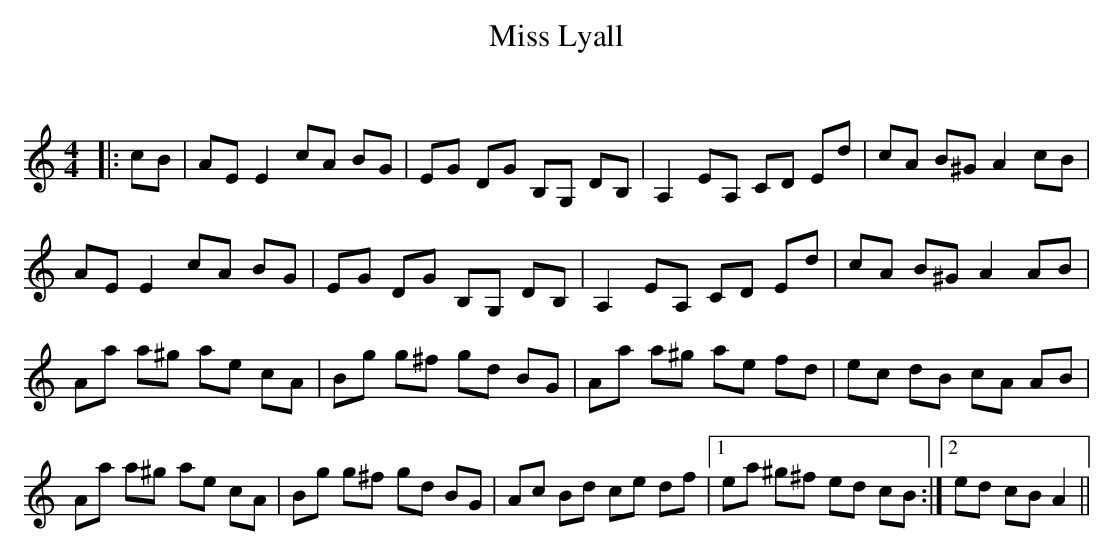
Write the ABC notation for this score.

X:1
T: Miss Lyall
C:
Q: 232
K:Am
M:4/4
L:1/8
|:cB|AE E2 cA BG|EG DG B,G, DB,|A,2 EA, CD Ed|cA B^G A2 cB|
AE E2 cA BG|EG DG B,G, DB,|A,2 EA, CD Ed|cA B^G A2 AB|
Aa a^g ae cA|Bg g^f gd BG|Aa a^g ae fd|ec dB cA AB|
Aa a^g ae cA|Bg g^f gd BG|Ac Bd ce df|1ea ^g^f ed cB:|2ed cB A2||
